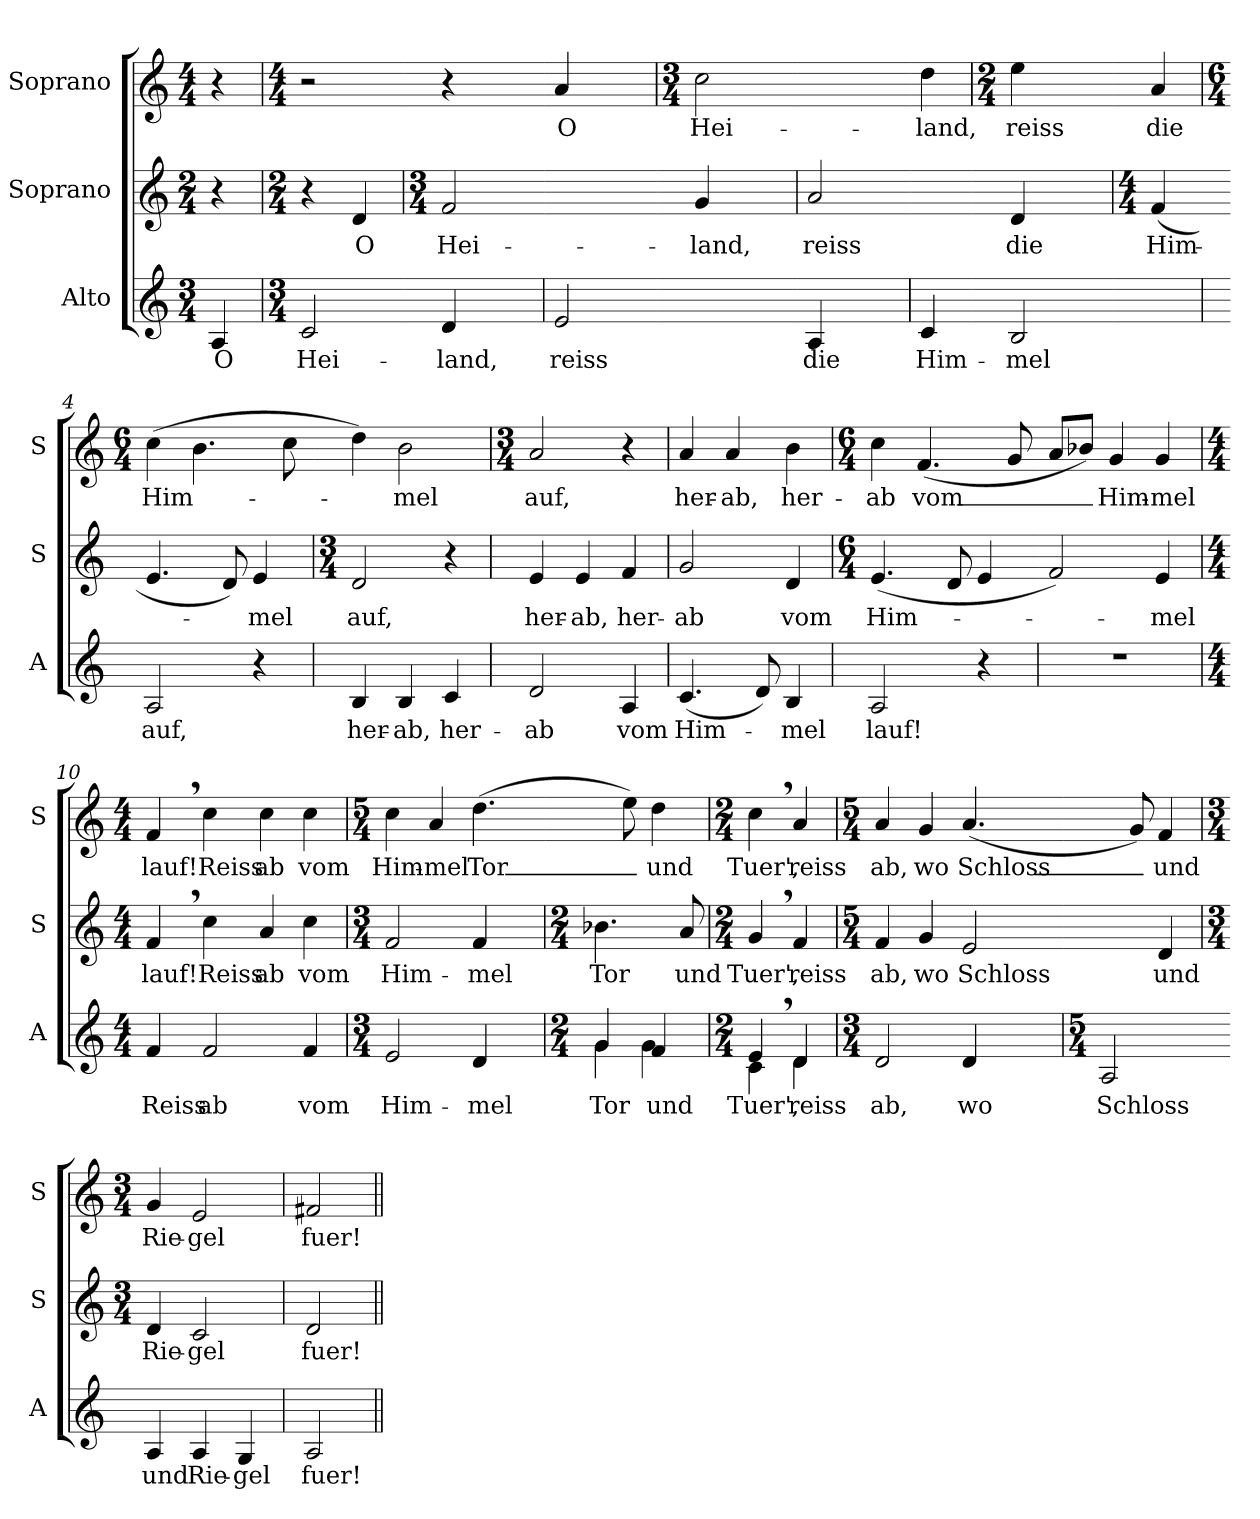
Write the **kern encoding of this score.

**kern	**text	**kern	**text	**kern	**text
*part3	*part3	*part2	*part2	*part1	*part1
*staff3	*staff3	*staff2	*staff2	*staff1	*staff1
*I"Alto	*	*I"Soprano	*	*I"Soprano	*
*I'A	*	*I'S	*	*I'S	*
*clefG2	*	*clefG2	*	*clefG2	*
*k[]	*	*k[]	*	*k[]	*
*M3/4	*	*M2/4	*	*M4/4	*
*MM80	*	*MM80	*	*MM80	*
=	=	=	=	=	=
4A	O	4r	.	4r	.
=1	=1	=1	=1	=1	=1
*M3/4	*	*M2/4	*	*M4/4	*
2c	Hei-	4r	.	2r	.
.	.	4d	O	.	.
=-	=-	=	=-	=-	=-
*	*	*M3/4	*	*	*
4d	-land,	2f	Hei-	4r	.
4ryy	.	.	.	4ryy	.
=2	=2-	=2-	=2-	=2-	=2-
2e	reiss	2ryy	.	4a	O
.	.	.	.	4ryy	.
=-	=	=-	=	=	=
*	*	*	*	*M3/4	*
2ryy	.	4g	-land,	2cc	Hei-
.	.	4ryy	.	.	.
=-	=-	=	=-	=-	=-
4A	die	2a	reiss	2ryy	.
4ryy	.	.	.	.	.
=3	=3-	=3-	=3-	=3-	=3-
4c	Him-	4ryy	.	4dd	-land,
=-	=	=-	=	=	=
*	*	*	*	*M2/4	*
2B	-mel	4d	die	4ee	reiss
.	.	4ryy	.	4ryy	.
=-	=-	=	=-	=-	=-
*	*	*M4/4	*	*	*
4ryy	.	(4f	Him-	4a	die
=4	=4	=4-	=4	=4	=4
*	*	*	*	*M6/4	*
2A	auf,	4.e	.	(4cc	Him-
.	.	.	.	4.b	.
.	.	8d)	.	.	.
4r	.	4e	-mel	.	.
.	.	.	.	8cc	.
=5	=5-	=5	=5-	=5-	=5-
*	*	*M3/4	*	*	*
4B	her-	2d	auf,	4dd)	.
4B	-ab,	.	.	2b	-mel
4c	her-	4r	.	.	.
=6	=6	=6	=6	=6	=6
*	*	*	*	*M3/4	*
2d	-ab	4e	her-	2a	auf,
.	.	4e	-ab,	.	.
4A	vom	4f	her-	4r	.
=7	=7	=7	=7	=7	=7
(4.c	Him-	2g	-ab	4a	her-
.	.	.	.	4a	-ab,
8d)	.	.	.	.	.
4B	-mel	4d	vom	4b	her-
=8	=8	=8	=8	=8	=8
*	*	*M6/4	*	*M6/4	*
2A	lauf!	(4.e	Him-	4cc	-ab
.	.	.	.	(4.f	vom_
.	.	8d	.	.	.
4r	.	4e	.	.	.
.	.	.	.	8g	.
=9	=9-	=9-	=9-	=9-	=9-
2.r	.	2f)	.	8a/L	.
.	.	.	.	8b-X/J)	.
.	.	.	.	4g	Him-
.	.	4e	-mel	4g	-mel
=10	=10	=10	=10	=10	=10
*M4/4	*	*M4/4	*	*M4/4	*
4f	Reiss	4f,	lauf!	4f,	lauf!
2f	ab	4cc	Reiss	4cc	Reiss
.	.	4a	ab	4cc	ab
4f	vom	4cc	vom	4cc	vom
=11	=11	=11	=11	=11	=11
*M3/4	*	*M3/4	*	*M5/4	*
2e	Him-	2f	Him-	4cc	Him-
.	.	.	.	4a	-mel
4d	-mel	4f	-mel	(4.dd	Tor_
8ryy	.	8ryy	.	.	.
=12	=12-	=12	=12-	=12-	=12-
*M2/4	*	*M2/4	*	*	*
*^	*	*	*	*	*
4g	4g	Tor	4.b-X	Tor	8ryy	.
.	.	.	.	.	8ee)	.
4f	4g	und	.	.	4dd	und
.	.	.	8a	und	.	.
=13	=13	=13	=13	=13	=13	=13
*M2/4	*	*	*M2/4	*	*M2/4	*
4e,	4c	Tuer',	4g,	Tuer',	4cc,	Tuer',
4d	4d	reiss	4f	reiss	4a	reiss
*v	*v	*	*	*	*	*
=14	=14	=14	=14	=14	=14
*M3/4	*	*M5/4	*	*M5/4	*
2d	ab,	4f	ab,	4a	ab,
.	.	4g	wo	4g	wo
4d	wo	2e	Schloss	(4.a	Schloss_
4ryy	.	.	.	.	.
.	.	.	.	8ryy	.
=15	=15-	=15-	=15-	=15-	=15-
*M5/4	*	*	*	*	*
2A	Schloss	4ryy	.	8ryy	.
.	.	.	.	8g)	.
.	.	4d	und	4f	und
=-	=	=	=	=	=
*	*	*M3/4	*	*M3/4	*
4A	und	4d	Rie-	4g	Rie-
4A	Rie-	2c	-gel	2e	-gel
4G	-gel	.	.	.	.
=16	=16	=16	=16	=16	=16
2A	fuer!	2d	fuer!	2f#X	fuer!
=||	=||	=||	=||	=||	=||
*-	*-	*-	*-	*-	*-
